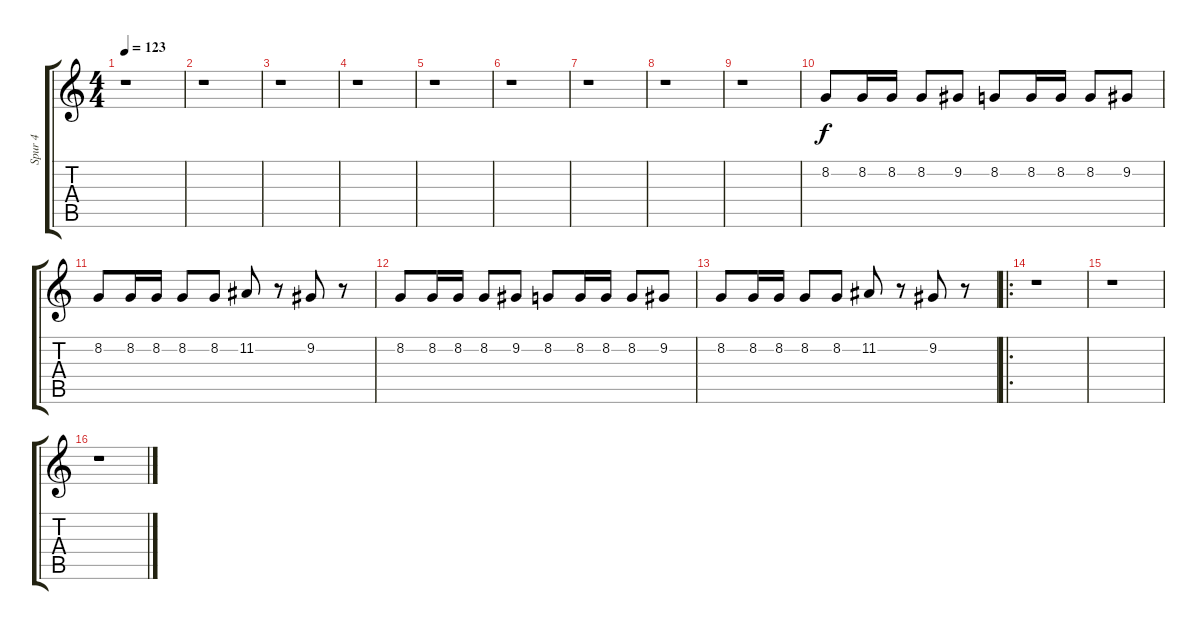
\track ("Spur 4" "Spur 4") {instrument lead1square}
\staff {score tabs}
\tuning (E4 B3 G3 D3 A2 E2) {hide}
\ts (4 4)
\tempo 123
\clef g2
\ks c
r.1{dy f} |
r.1 |
r.1 |
r.1 |
r.1 |
r.1 |
r.1 |
r.1 |
r.1 |
8.2.8 8.2.16 8.2.16 8.2.8 9.2.8 8.2.8 8.2.16 8.2.16 8.2.8 9.2.8 |
8.2.8 8.2.16 8.2.16 8.2.8 8.2.8 11.2.8 r.8 9.2.8 r.8 |
8.2.8 8.2.16 8.2.16 8.2.8 9.2.8 8.2.8 8.2.16 8.2.16 8.2.8 9.2.8 |
8.2.8 8.2.16 8.2.16 8.2.8 8.2.8 11.2.8 r.8 9.2.8 r.8 |
\ro
r.1 |
r.1 |
r.1
